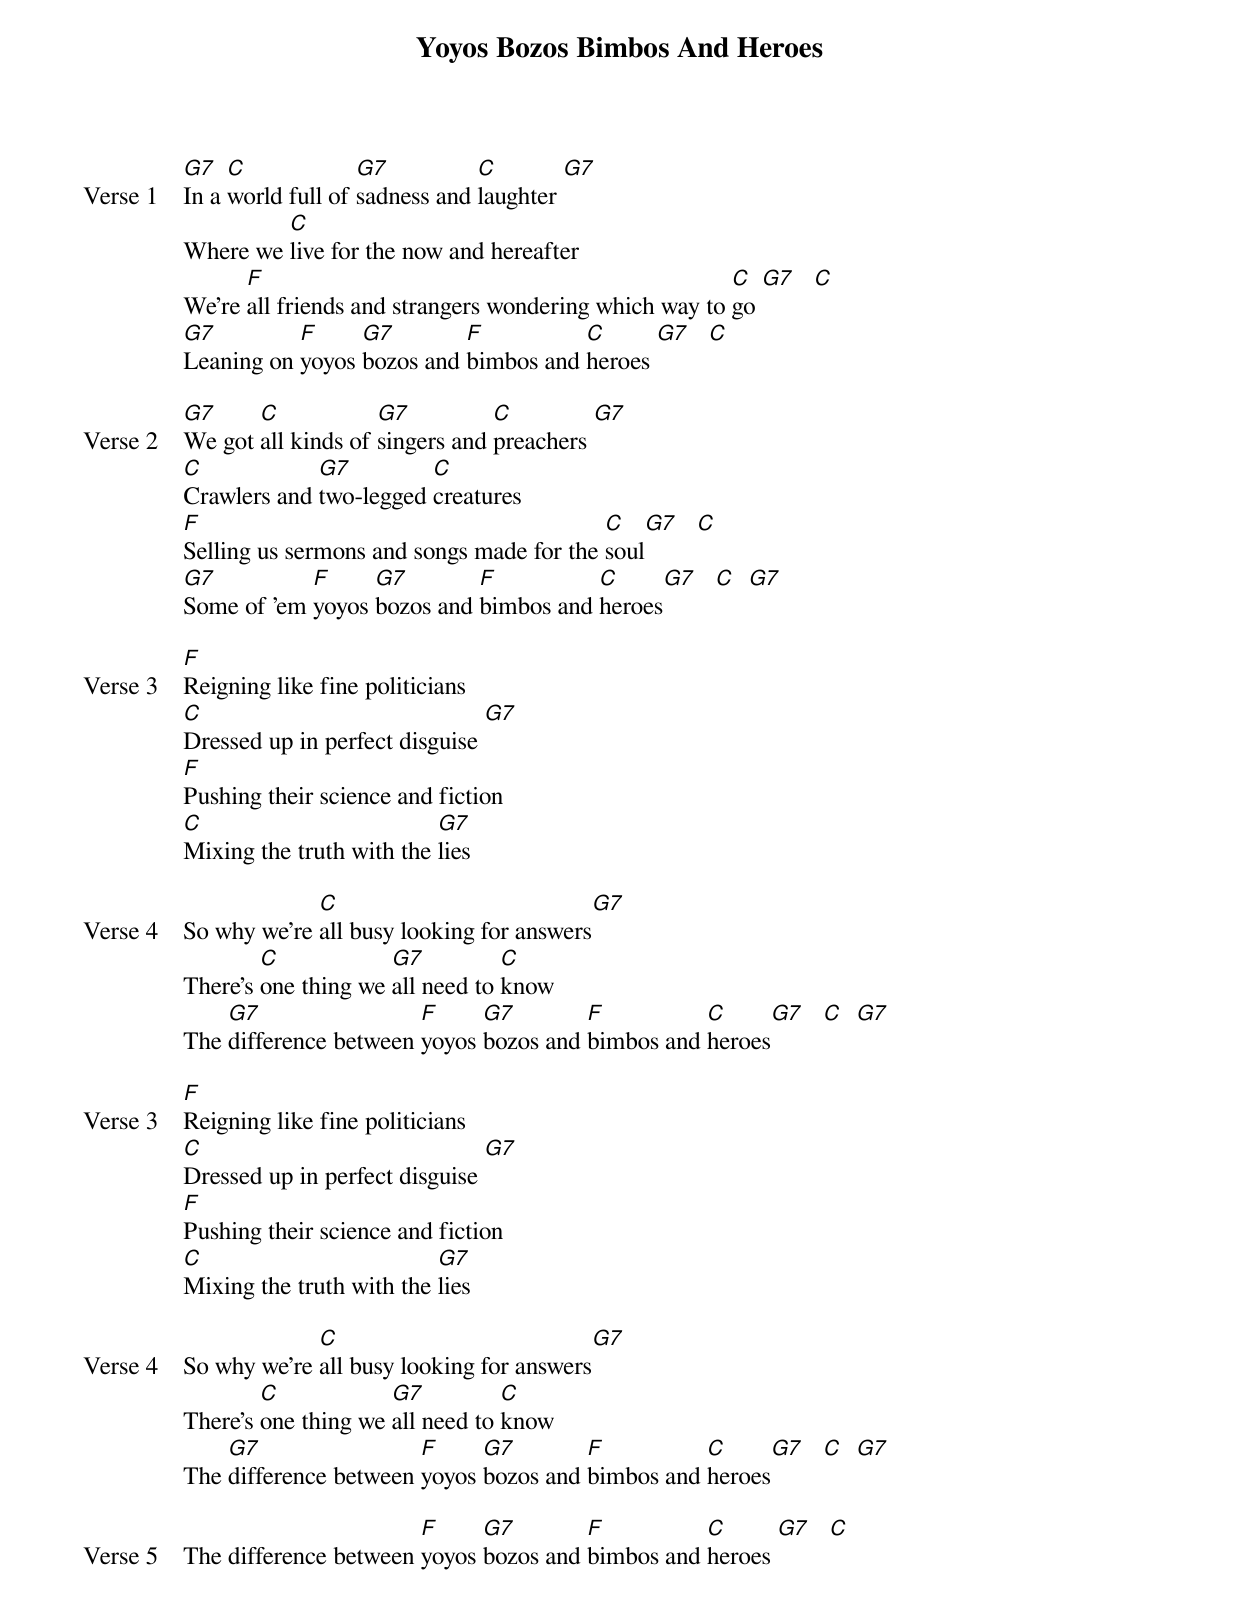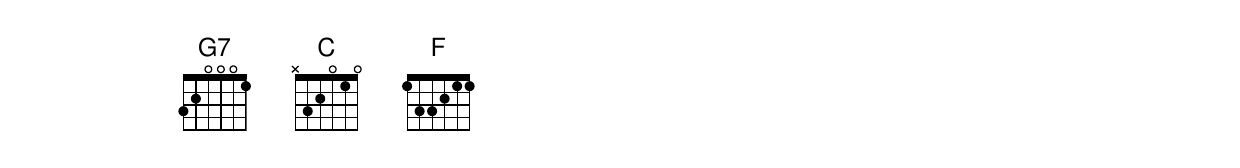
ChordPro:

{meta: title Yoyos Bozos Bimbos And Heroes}
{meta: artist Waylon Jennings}
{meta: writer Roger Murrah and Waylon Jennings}

{start_of_verse: Verse 1}
[G7]In a [C]world full of [G7]sadness and [C]laughter [G7]
Where we [C]live for the now and hereafter
We're [F]all friends and strangers wondering which way to [C]go [G7]   [C]
[G7]Leaning on [F]yoyos [G7]bozos and [F]bimbos and [C]heroes [G7]   [C]
{end_of_verse}

{start_of_verse: Verse 2}
[G7]We got [C]all kinds of [G7]singers and [C]preachers [G7]
[C]Crawlers and [G7]two-legged [C]creatures
[F]Selling us sermons and songs made for the [C]soul[G7]   [C]
[G7]Some of 'em [F]yoyos [G7]bozos and [F]bimbos and [C]heroes[G7]   [C]  [G7]
{end_of_verse}

{start_of_verse: Verse 3}
[F]Reigning like fine politicians
[C]Dressed up in perfect disguise [G7]
[F]Pushing their science and fiction
[C]Mixing the truth with the [G7]lies
{end_of_verse}

{start_of_verse: Verse 4}
So why we're [C]all busy looking for answers[G7]
There's [C]one thing we [G7]all need to [C]know
The [G7]difference between [F]yoyos [G7]bozos and [F]bimbos and [C]heroes[G7]   [C]  [G7]
{end_of_verse}

{start_of_verse: Verse 3}
[F]Reigning like fine politicians
[C]Dressed up in perfect disguise [G7]
[F]Pushing their science and fiction
[C]Mixing the truth with the [G7]lies
{end_of_verse}

{start_of_verse: Verse 4}
So why we're [C]all busy looking for answers[G7]
There's [C]one thing we [G7]all need to [C]know
The [G7]difference between [F]yoyos [G7]bozos and [F]bimbos and [C]heroes[G7]   [C]  [G7]
{end_of_verse}

{start_of_verse: Verse 5}
The difference between [F]yoyos [G7]bozos and [F]bimbos and [C]heroes [G7]   [C]
{end_of_verse}
